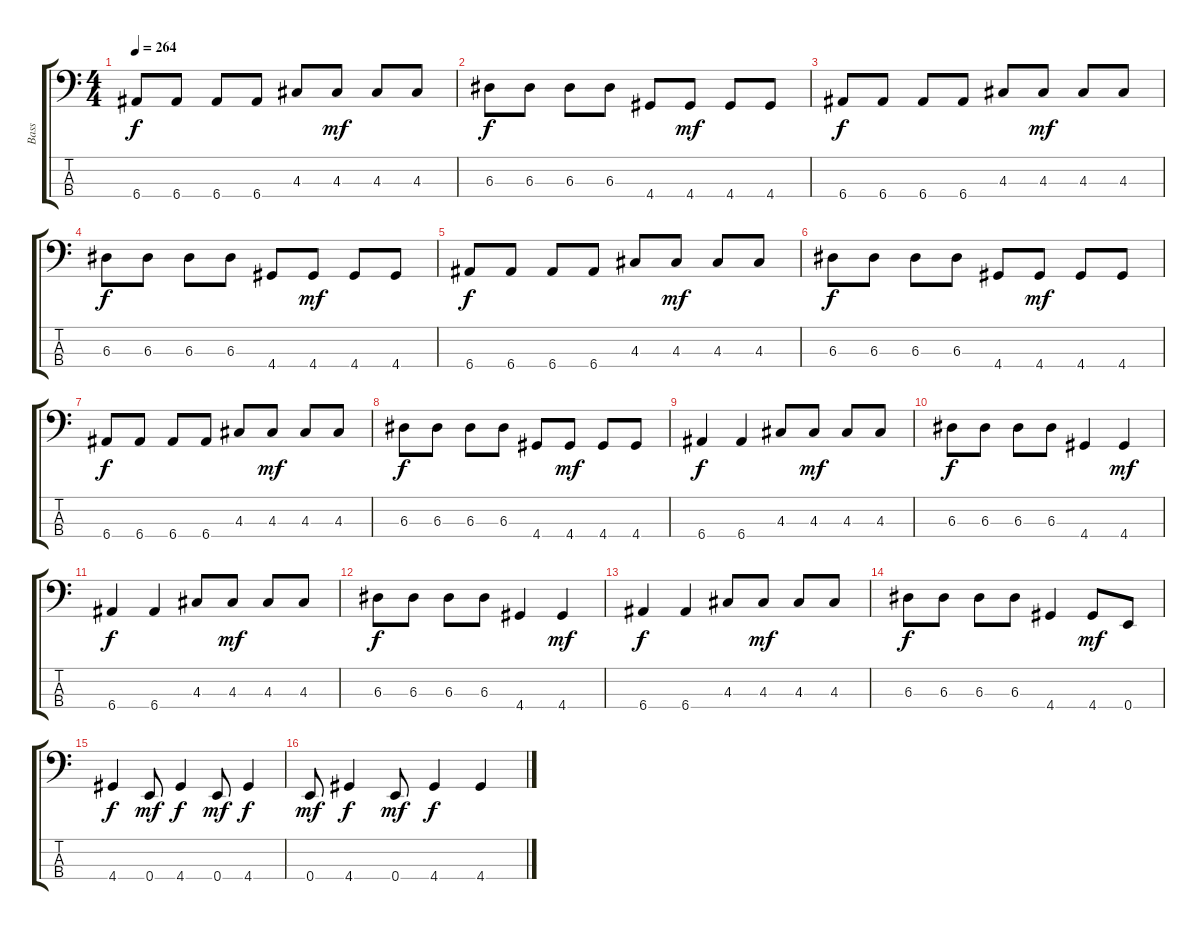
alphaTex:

\track ("Bass" "Bass") {instrument electricbasspick}
\staff {score tabs}
\tuning (G2 D2 A1 E1) {hide}
\ts (4 4)
\tempo 264
\clef f4
\ks c
6.4.8{dy f instrument electricbasspick} 6.4.8 6.4.8 6.4.8 4.3.8 4.3.8{dy mf} 4.3.8 4.3.8 |
6.3.8{dy f} 6.3.8 6.3.8 6.3.8 4.4.8 4.4.8{dy mf} 4.4.8 4.4.8 |
6.4.8{dy f} 6.4.8 6.4.8 6.4.8 4.3.8 4.3.8{dy mf} 4.3.8 4.3.8 |
6.3.8{dy f} 6.3.8 6.3.8 6.3.8 4.4.8 4.4.8{dy mf} 4.4.8 4.4.8 |
6.4.8{dy f} 6.4.8 6.4.8 6.4.8 4.3.8 4.3.8{dy mf} 4.3.8 4.3.8 |
6.3.8{dy f} 6.3.8 6.3.8 6.3.8 4.4.8 4.4.8{dy mf} 4.4.8 4.4.8 |
6.4.8{dy f} 6.4.8 6.4.8 6.4.8 4.3.8 4.3.8{dy mf} 4.3.8 4.3.8 |
6.3.8{dy f volume 8} 6.3.8 6.3.8 6.3.8 4.4.8 4.4.8{dy mf} 4.4.8 4.4.8 |
6.4.4{dy f} 6.4.4 4.3.8 4.3.8{dy mf} 4.3.8 4.3.8 |
6.3.8{dy f} 6.3.8 6.3.8 6.3.8 4.4.4 4.4.4{dy mf} |
6.4.4{dy f} 6.4.4 4.3.8 4.3.8{dy mf} 4.3.8 4.3.8 |
6.3.8{dy f} 6.3.8 6.3.8 6.3.8 4.4.4 4.4.4{dy mf} |
6.4.4{dy f} 6.4.4 4.3.8 4.3.8{dy mf} 4.3.8 4.3.8 |
6.3.8{dy f} 6.3.8 6.3.8 6.3.8 4.4.4 4.4.8{dy mf} 0.4.8 |
4.4.4{dy f} 0.4.8{dy mf} 4.4.4{dy f} 0.4.8{dy mf} 4.4.4{dy f} |
0.4.8{dy mf} 4.4.4{dy f} 0.4.8{dy mf} 4.4.4{dy f} 4.4.4
